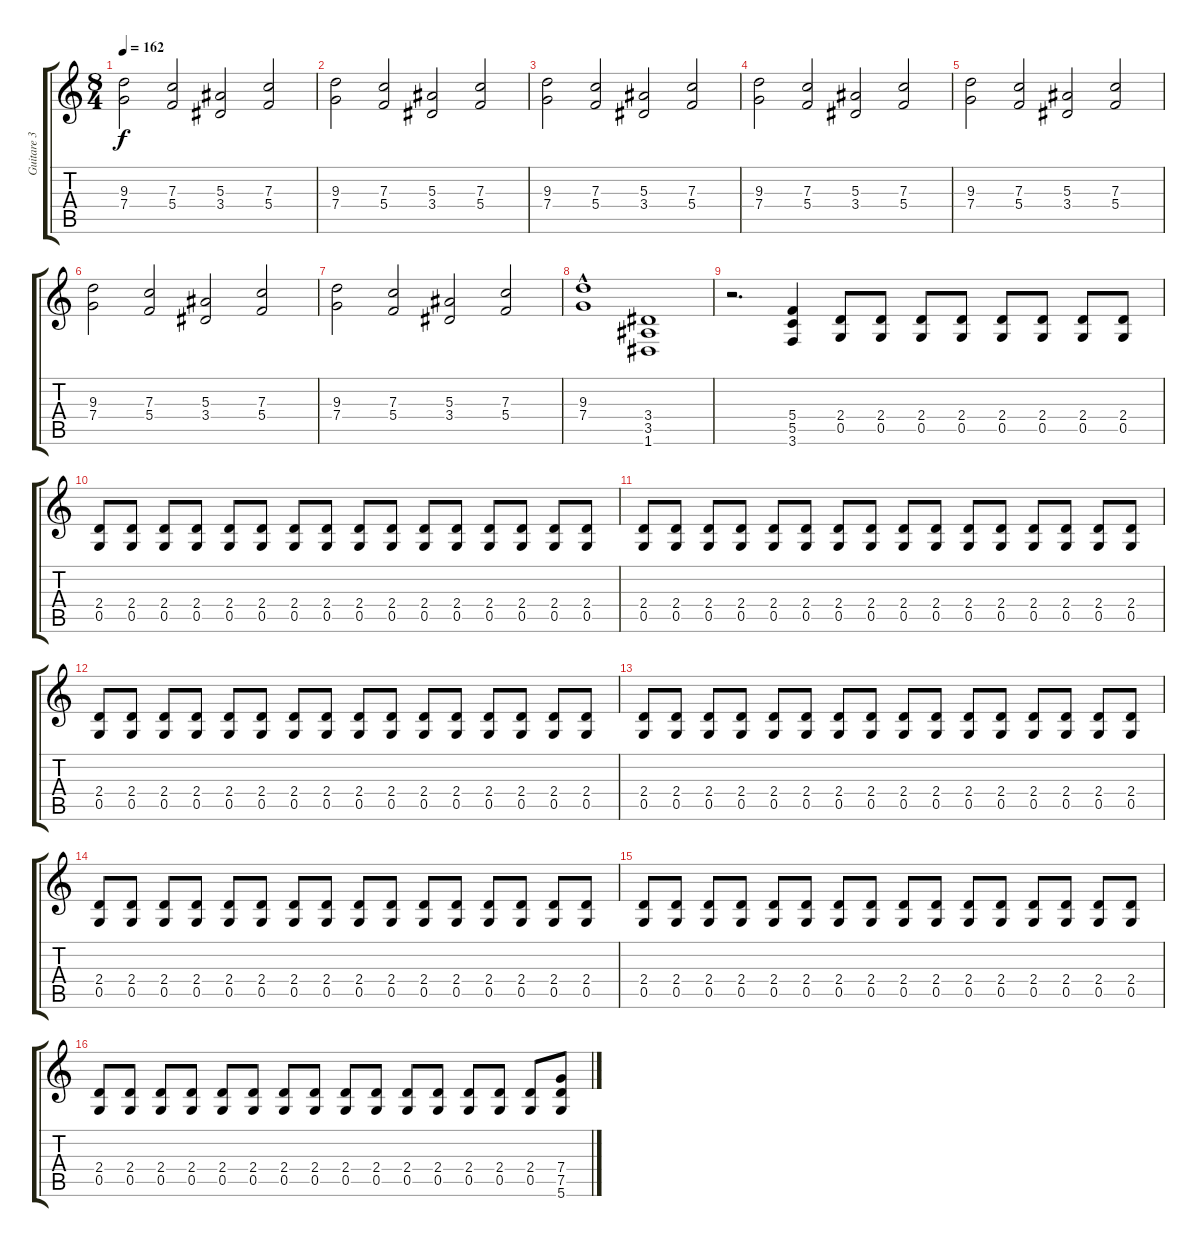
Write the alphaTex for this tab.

\track ("Guitare 3 (accompagnement)" "Guitare 3 ") {instrument distortionguitar}
\staff {score tabs}
\tuning (D4 A3 F3 C3 G2 D2) {hide}
\ts (8 4)
\tempo 162
\clef g2
\ks c
(9.3 7.4).2{dy f instrument distortionguitar} (7.3 5.4).2 (5.3 3.4).2 (7.3 5.4).2 |
(9.3 7.4).2 (7.3 5.4).2 (5.3 3.4).2 (7.3 5.4).2 |
(9.3 7.4).2 (7.3 5.4).2 (5.3 3.4).2 (7.3 5.4).2 |
(9.3 7.4).2 (7.3 5.4).2 (5.3 3.4).2 (7.3 5.4).2 |
(9.3 7.4).2 (7.3 5.4).2 (5.3 3.4).2 (7.3 5.4).2 |
(9.3 7.4).2 (7.3 5.4).2 (5.3 3.4).2 (7.3 5.4).2 |
(9.3 7.4).2 (7.3 5.4).2 (5.3 3.4).2 (7.3 5.4).2 |
(9.3 7.4{hac}).1 (3.4 3.5 1.6).1 |
r.2{d} (5.4 5.5 3.6).4 (2.4 0.5).8 (2.4 0.5).8 (2.4 0.5).8 (2.4 0.5).8 (2.4 0.5).8 (2.4 0.5).8 (2.4 0.5).8 (2.4 0.5).8 |
(2.4 0.5).8 (2.4 0.5).8 (2.4 0.5).8 (2.4 0.5).8 (2.4 0.5).8 (2.4 0.5).8 (2.4 0.5).8 (2.4 0.5).8 (2.4 0.5).8 (2.4 0.5).8 (2.4 0.5).8 (2.4 0.5).8 (2.4 0.5).8 (2.4 0.5).8 (2.4 0.5).8 (2.4 0.5).8 |
(2.4 0.5).8 (2.4 0.5).8 (2.4 0.5).8 (2.4 0.5).8 (2.4 0.5).8 (2.4 0.5).8 (2.4 0.5).8 (2.4 0.5).8 (2.4 0.5).8 (2.4 0.5).8 (2.4 0.5).8 (2.4 0.5).8 (2.4 0.5).8 (2.4 0.5).8 (2.4 0.5).8 (2.4 0.5).8 |
(2.4 0.5).8 (2.4 0.5).8 (2.4 0.5).8 (2.4 0.5).8 (2.4 0.5).8 (2.4 0.5).8 (2.4 0.5).8 (2.4 0.5).8 (2.4 0.5).8 (2.4 0.5).8 (2.4 0.5).8 (2.4 0.5).8 (2.4 0.5).8 (2.4 0.5).8 (2.4 0.5).8 (2.4 0.5).8 |
(2.4 0.5).8 (2.4 0.5).8 (2.4 0.5).8 (2.4 0.5).8 (2.4 0.5).8 (2.4 0.5).8 (2.4 0.5).8 (2.4 0.5).8 (2.4 0.5).8 (2.4 0.5).8 (2.4 0.5).8 (2.4 0.5).8 (2.4 0.5).8 (2.4 0.5).8 (2.4 0.5).8 (2.4 0.5).8 |
(2.4 0.5).8 (2.4 0.5).8 (2.4 0.5).8 (2.4 0.5).8 (2.4 0.5).8 (2.4 0.5).8 (2.4 0.5).8 (2.4 0.5).8 (2.4 0.5).8 (2.4 0.5).8 (2.4 0.5).8 (2.4 0.5).8 (2.4 0.5).8 (2.4 0.5).8 (2.4 0.5).8 (2.4 0.5).8 |
(2.4 0.5).8 (2.4 0.5).8 (2.4 0.5).8 (2.4 0.5).8 (2.4 0.5).8 (2.4 0.5).8 (2.4 0.5).8 (2.4 0.5).8 (2.4 0.5).8 (2.4 0.5).8 (2.4 0.5).8 (2.4 0.5).8 (2.4 0.5).8 (2.4 0.5).8 (2.4 0.5).8 (2.4 0.5).8 |
(2.4 0.5).8 (2.4 0.5).8 (2.4 0.5).8 (2.4 0.5).8 (2.4 0.5).8 (2.4 0.5).8 (2.4 0.5).8 (2.4 0.5).8 (2.4 0.5).8 (2.4 0.5).8 (2.4 0.5).8 (2.4 0.5).8 (2.4 0.5).8 (2.4 0.5).8 (2.4 0.5).8 (7.4 7.5 5.6).8
